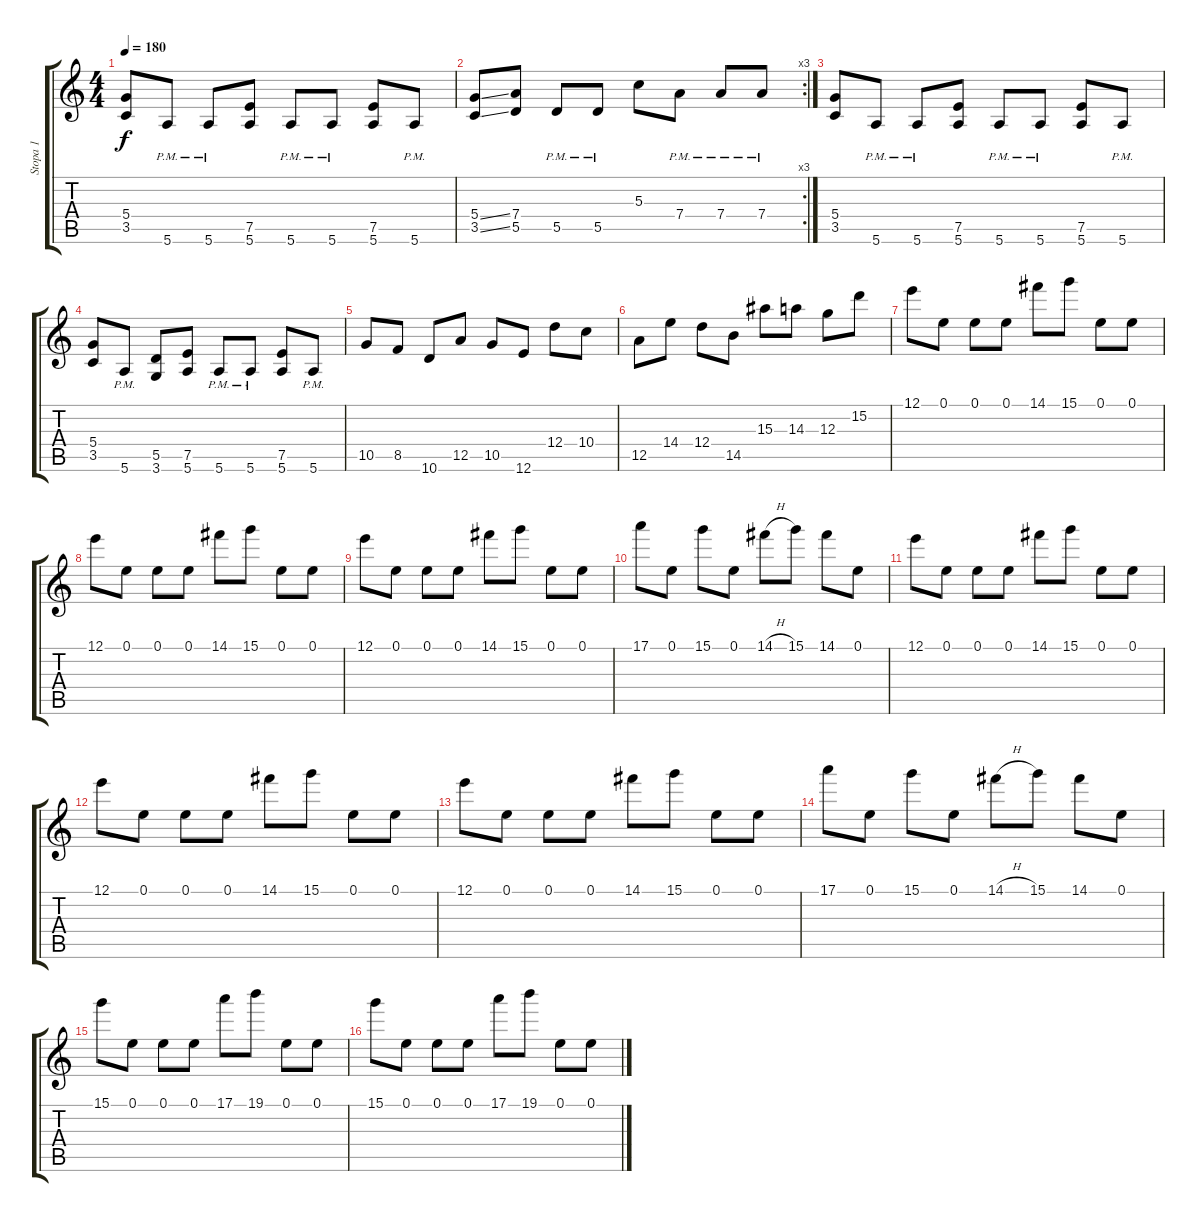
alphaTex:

\track ("Stopa 1" "Stopa 1") {instrument overdrivenguitar}
\staff {score tabs}
\tuning (E4 B3 G3 D3 A2 E2) {hide}
\ts (4 4)
\tempo 180
\clef g2
\ks c
(5.4 3.5).8{dy f} 5.6{pm}.8 5.6{pm}.8 (7.5 5.6).8 5.6{pm}.8 5.6{pm}.8 (7.5 5.6).8 5.6{pm}.8 |
\rc 3
(5.4{ss} 3.5{ss}).8 (7.4 5.5).8 5.5{pm}.8 5.5{pm}.8 5.3.8 7.4{pm}.8 7.4{pm}.8 7.4{pm}.8 |
(5.4 3.5).8 5.6{pm}.8 5.6{pm}.8 (7.5 5.6).8 5.6{pm}.8 5.6{pm}.8 (7.5 5.6).8 5.6{pm}.8 |
(5.4 3.5).8 5.6{pm}.8 (5.5 3.6).8 (7.5 5.6).8 5.6{pm}.8 5.6{pm}.8 (7.5 5.6).8 5.6{pm}.8 |
10.5.8 8.5.8 10.6.8 12.5.8 10.5.8 12.6.8 12.4.8 10.4.8 |
12.5.8 14.4.8 12.4.8 14.5.8 15.3.8 14.3.8 12.3.8 15.2.8 |
12.1.8 0.1.8 0.1.8 0.1.8 14.1.8 15.1.8 0.1.8 0.1.8 |
12.1.8 0.1.8 0.1.8 0.1.8 14.1.8 15.1.8 0.1.8 0.1.8 |
12.1.8 0.1.8 0.1.8 0.1.8 14.1.8 15.1.8 0.1.8 0.1.8 |
17.1.8 0.1.8 15.1.8 0.1.8 14.1{h}.8 15.1.8 14.1.8 0.1.8 |
12.1.8 0.1.8 0.1.8 0.1.8 14.1.8 15.1.8 0.1.8 0.1.8 |
12.1.8 0.1.8 0.1.8 0.1.8 14.1.8 15.1.8 0.1.8 0.1.8 |
12.1.8 0.1.8 0.1.8 0.1.8 14.1.8 15.1.8 0.1.8 0.1.8 |
17.1.8 0.1.8 15.1.8 0.1.8 14.1{h}.8 15.1.8 14.1.8 0.1.8 |
15.1.8 0.1.8 0.1.8 0.1.8 17.1.8 19.1.8 0.1.8 0.1.8 |
15.1.8 0.1.8 0.1.8 0.1.8 17.1.8 19.1.8 0.1.8 0.1.8
